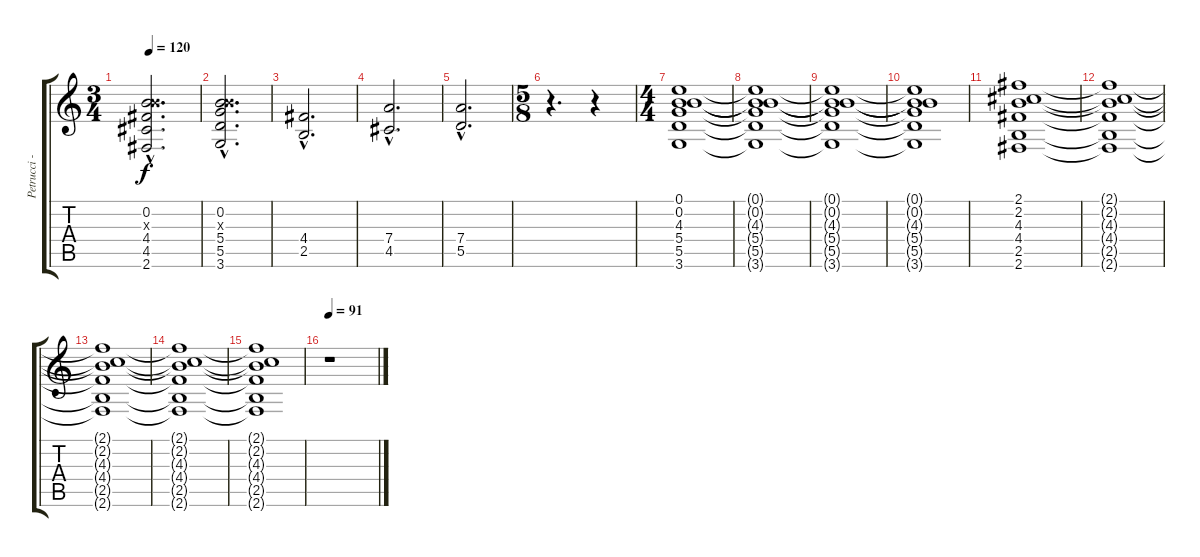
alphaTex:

\track ("Petrucci - Distortion 6st." "Petrucci -") {instrument overdrivenguitar}
\staff {score tabs}
\tuning (E4 B3 G3 D3 A2 E2) {hide}
\ts (3 4)
\tempo 120
\clef g2
\ks c
(0.2{hac} 4.3{hac x} 4.4{hac} 4.5{hac} 2.6{hac}).2{d dy f} |
(0.2{hac} 4.3{hac x} 5.4{hac} 5.5{hac} 3.6{hac}).2{d} |
(4.4{hac} 2.5{hac}).2{d} |
(7.4{hac} 4.5{hac}).2{d} |
(7.4{hac} 5.5{hac}).2{d} |
\ts (5 8)
r.4{d} r.4 |
\ts (4 4)
(0.1 0.2 4.3 5.4 5.5 3.6).1 |
(0.1{t} 0.2{t} 4.3{t} 5.4{t} 5.5{t} 3.6{t}).1 |
(0.1{t} 0.2{t} 4.3{t} 5.4{t} 5.5{t} 3.6{t}).1 |
(0.1{t} 0.2{t} 4.3{t} 5.4{t} 5.5{t} 3.6{t}).1 |
(2.1 2.2 4.3 4.4 2.5 2.6).1 |
(2.1{t} 2.2{t} 4.3{t} 4.4{t} 2.5{t} 2.6{t}).1 |
(2.1{t} 2.2{t} 4.3{t} 4.4{t} 2.5{t} 2.6{t}).1 |
(2.1{t} 2.2{t} 4.3{t} 4.4{t} 2.5{t} 2.6{t}).1 |
(2.1{t} 2.2{t} 4.3{t} 4.4{t} 2.5{t} 2.6{t}).1 |
\tempo 91
r.1
